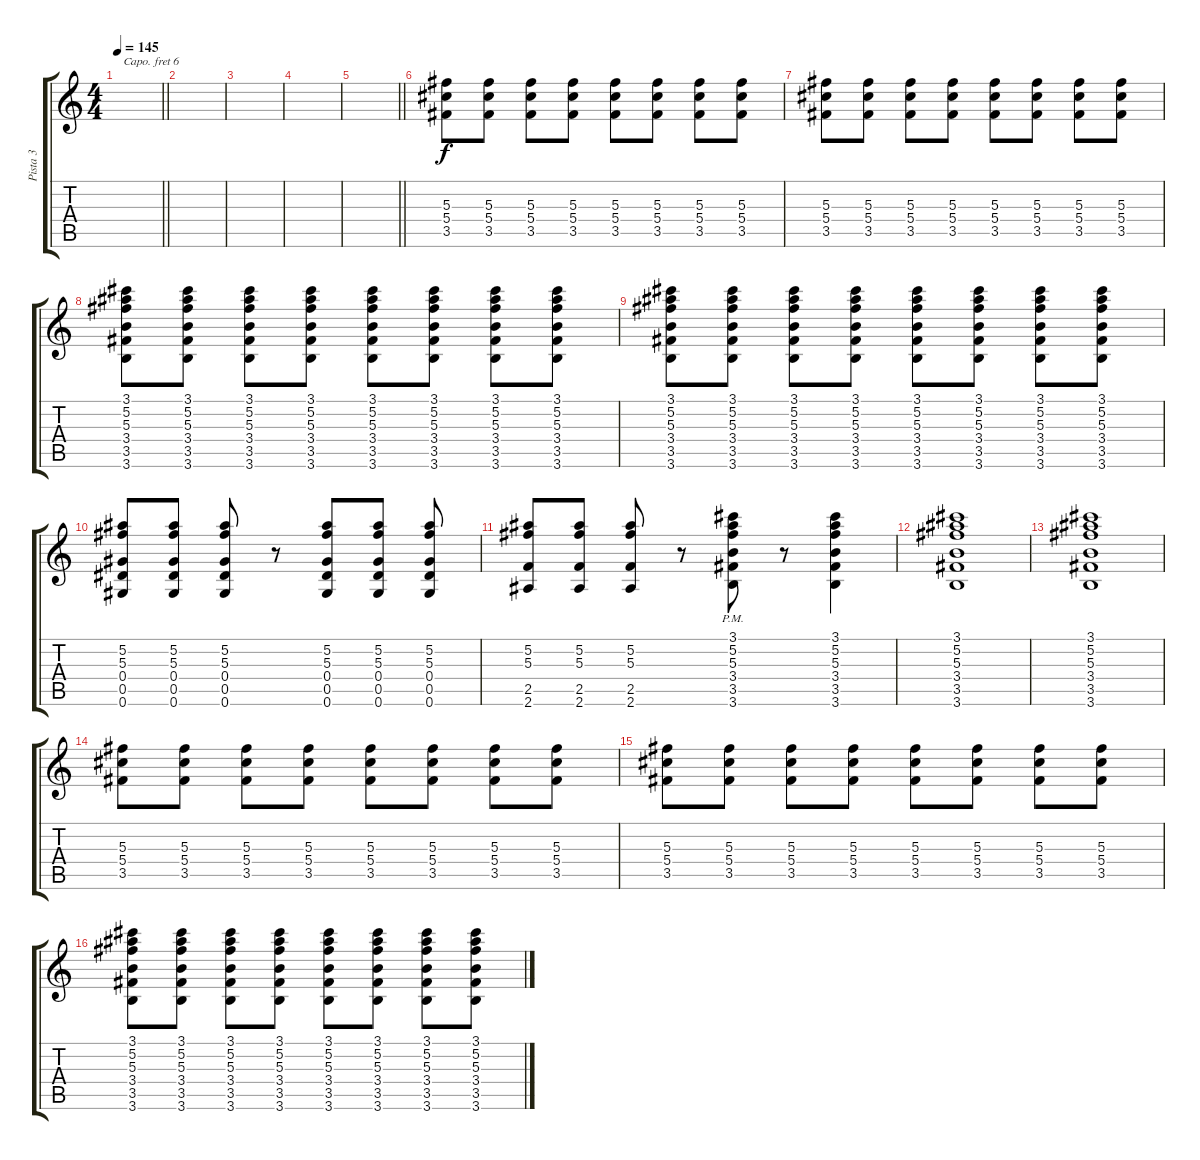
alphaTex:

\track ("Pista 3" "Pista 3") {instrument distortionguitar}
\staff {score tabs}
\capo 6
\tuning (E4 B3 G3 D3 A2 D2) {hide}
\ts (4 4)
\tempo 145
\clef g2
\barLineRight lightlight
\ks c
|
|
|
|
\barLineRight lightlight
|
(5.3 5.4 3.5).8 (5.3 5.4 3.5).8 (5.3 5.4 3.5).8 (5.3 5.4 3.5).8 (5.3 5.4 3.5).8 (5.3 5.4 3.5).8 (5.3 5.4 3.5).8 (5.3 5.4 3.5).8 |
(5.3 5.4 3.5).8 (5.3 5.4 3.5).8 (5.3 5.4 3.5).8 (5.3 5.4 3.5).8 (5.3 5.4 3.5).8 (5.3 5.4 3.5).8 (5.3 5.4 3.5).8 (5.3 5.4 3.5).8 |
(3.1 5.2 5.3 3.4 3.5 3.6).8 (3.1 5.2 5.3 3.4 3.5 3.6).8 (3.1 5.2 5.3 3.4 3.5 3.6).8 (3.1 5.2 5.3 3.4 3.5 3.6).8 (3.1 5.2 5.3 3.4 3.5 3.6).8 (3.1 5.2 5.3 3.4 3.5 3.6).8 (3.1 5.2 5.3 3.4 3.5 3.6).8 (3.1 5.2 5.3 3.4 3.5 3.6).8 |
(3.1 5.2 5.3 3.4 3.5 3.6).8 (3.1 5.2 5.3 3.4 3.5 3.6).8 (3.1 5.2 5.3 3.4 3.5 3.6).8 (3.1 5.2 5.3 3.4 3.5 3.6).8 (3.1 5.2 5.3 3.4 3.5 3.6).8 (3.1 5.2 5.3 3.4 3.5 3.6).8 (3.1 5.2 5.3 3.4 3.5 3.6).8 (3.1 5.2 5.3 3.4 3.5 3.6).8 |
(5.2 5.3 0.4 0.5 0.6).8 (5.2 5.3 0.4 0.5 0.6).8 (5.2 5.3 0.4 0.5 0.6).8 r.8 (5.2 5.3 0.4 0.5 0.6).8 (5.2 5.3 0.4 0.5 0.6).8 (5.2 5.3 0.4 0.5 0.6).8 |
(5.2 5.3 2.5 2.6).8 (5.2 5.3 2.5 2.6).8 (5.2 5.3 2.5 2.6).8 r.8 (3.1{pm} 5.2{pm} 5.3{pm} 3.4{pm} 3.5{pm} 3.6{pm}).8 r.8 (3.1 5.2 5.3 3.4 3.5 3.6).4 |
(3.1 5.2 5.3 3.4 3.5 3.6).1 |
(3.1 5.2 5.3 3.4 3.5 3.6).1 |
(5.3 5.4 3.5).8 (5.3 5.4 3.5).8 (5.3 5.4 3.5).8 (5.3 5.4 3.5).8 (5.3 5.4 3.5).8 (5.3 5.4 3.5).8 (5.3 5.4 3.5).8 (5.3 5.4 3.5).8 |
(5.3 5.4 3.5).8 (5.3 5.4 3.5).8 (5.3 5.4 3.5).8 (5.3 5.4 3.5).8 (5.3 5.4 3.5).8 (5.3 5.4 3.5).8 (5.3 5.4 3.5).8 (5.3 5.4 3.5).8 |
(3.1 5.2 5.3 3.4 3.5 3.6).8 (3.1 5.2 5.3 3.4 3.5 3.6).8 (3.1 5.2 5.3 3.4 3.5 3.6).8 (3.1 5.2 5.3 3.4 3.5 3.6).8 (3.1 5.2 5.3 3.4 3.5 3.6).8 (3.1 5.2 5.3 3.4 3.5 3.6).8 (3.1 5.2 5.3 3.4 3.5 3.6).8 (3.1 5.2 5.3 3.4 3.5 3.6).8
